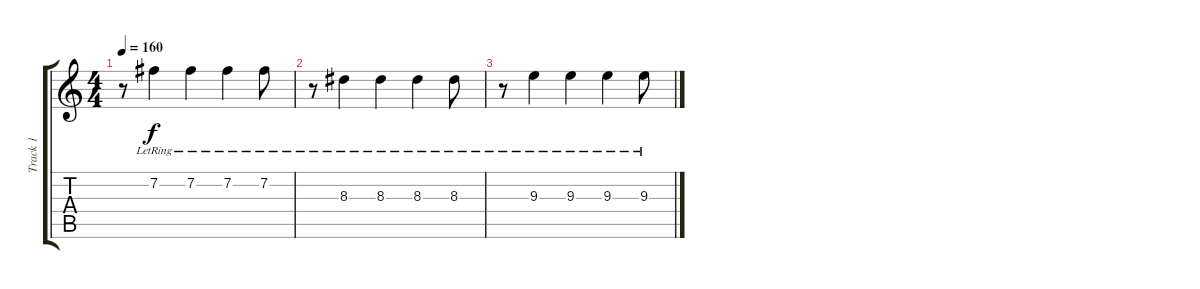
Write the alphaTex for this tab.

\track ("Track 1" "Track 1") {instrument acousticguitarnylon}
\staff {score tabs}
\tuning (E4 B3 G3 D3 A2 E2) {hide}
\ts (4 4)
\tempo 160
\clef g2
\ks c
r.8{dy f} 7.2{lr}.4 7.2{lr}.4 7.2{lr}.4 7.2{lr}.8 |
r.8 8.3{lr}.4 8.3{lr}.4 8.3{lr}.4 8.3{lr}.8 |
r.8 9.3{lr}.4 9.3{lr}.4 9.3{lr}.4 9.3{lr}.8
